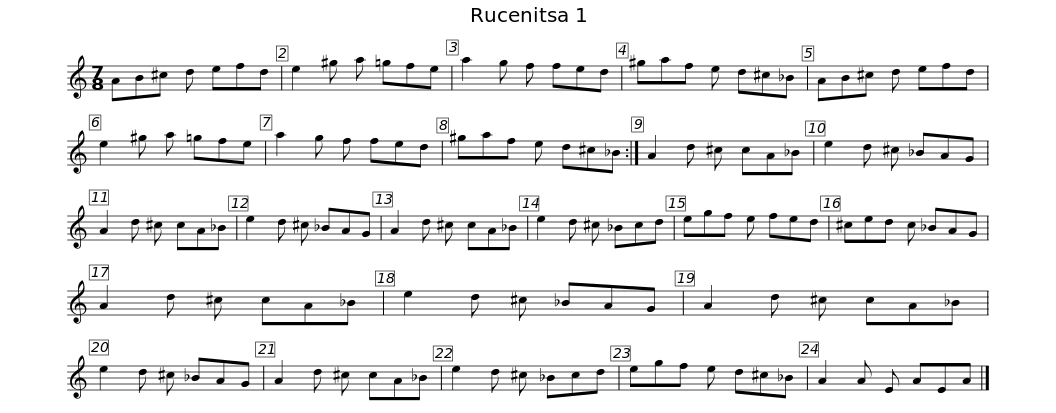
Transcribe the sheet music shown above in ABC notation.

X:1
L:1/8
M:7/8
I:linebreak $
K:C
V:1 treble
V:1
 AB^c d efd | e2 ^g a =gfe | a2 g f fed | ^gaf e d^c_B | AB^c d efd | %5
 e2 ^g a =gfe |$ a2 g f fed | ^gaf e d^c_B :| A2 d ^c cA_B | e2 d ^c _BAG | %10
 A2 d ^c cA_B | e2 d ^c _BAG |$ A2 d ^c cA_B | e2 d ^c _Bcd | egf e fed | %15
 ^ced c _BAG | A2 d ^c cA_B | e2 d ^c _BAG |$ A2 d ^c cA_B | e2 d ^c _BAG | %20
 A2 d ^c cA_B | e2 d ^c _Bcd | egf e d^c_B | A2 A E AEA |] %24
